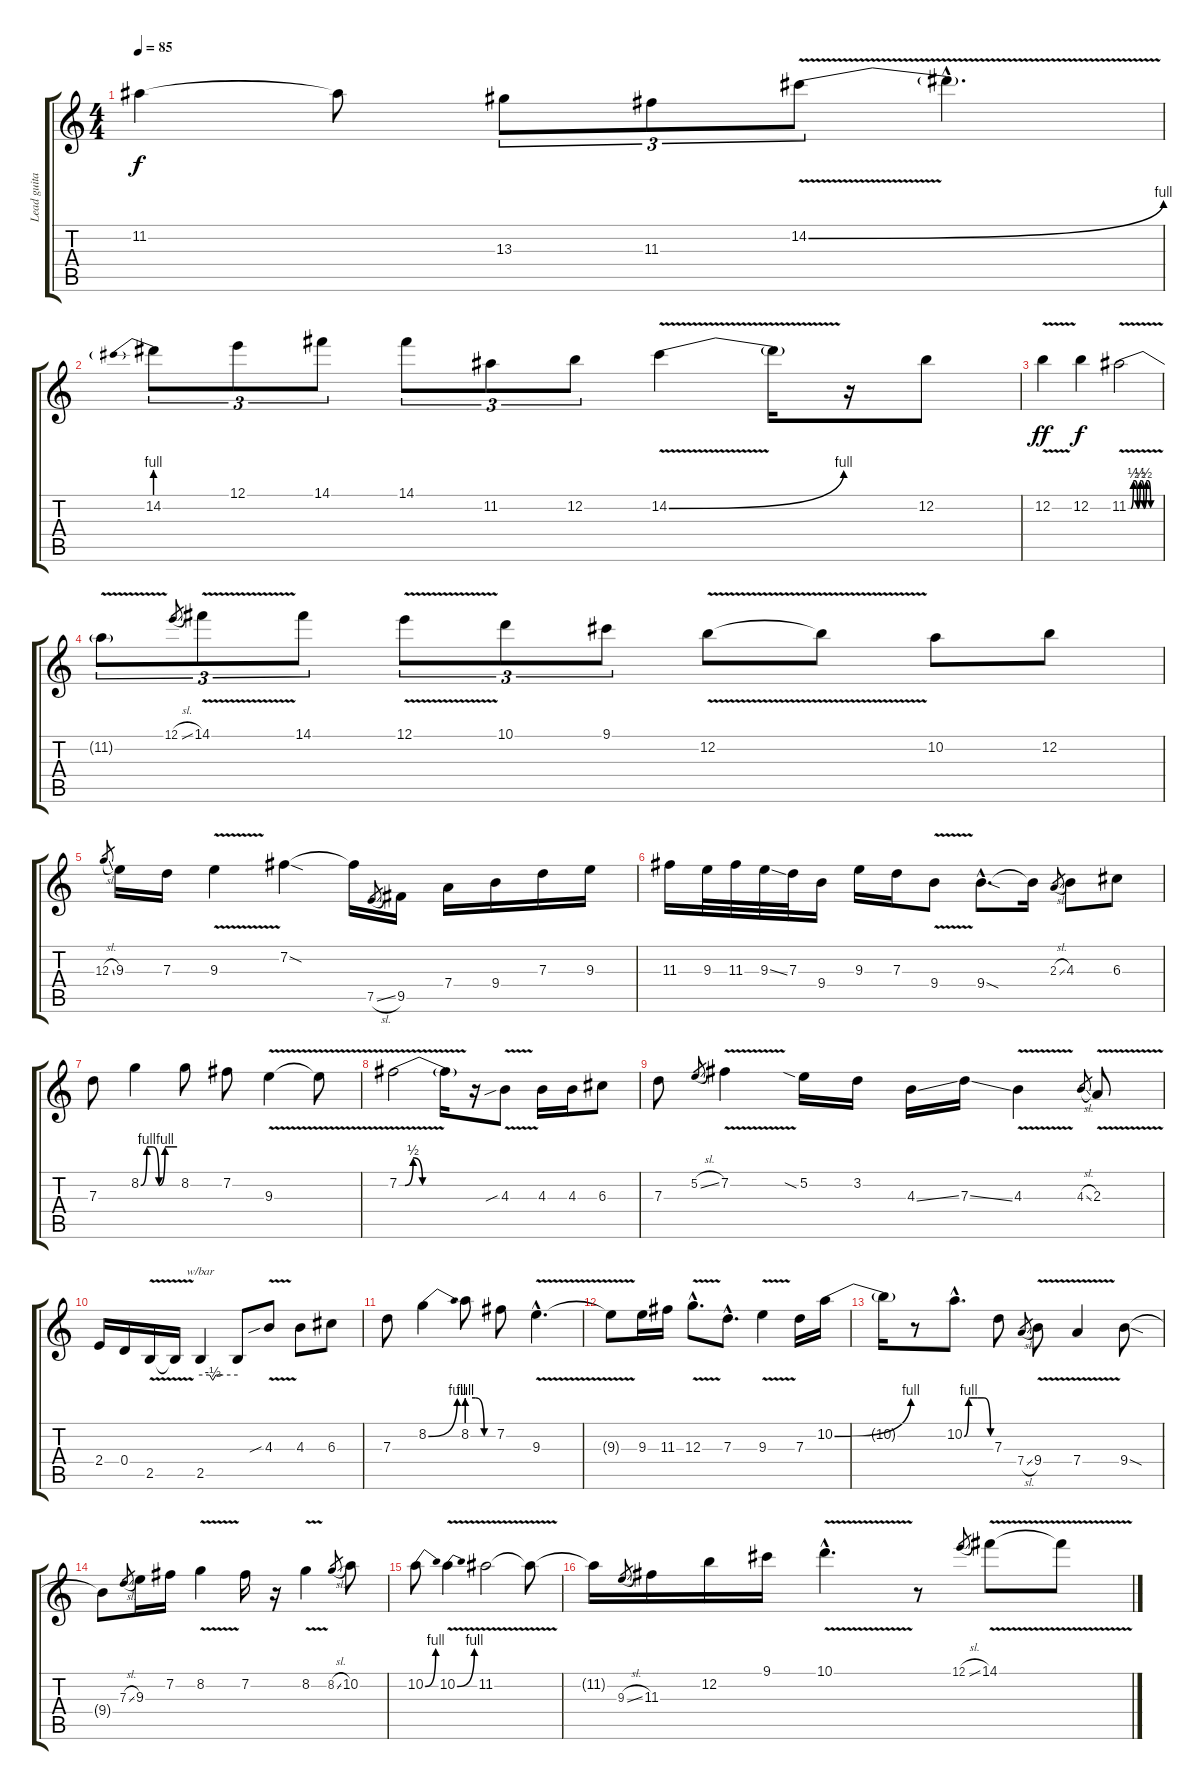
\track ("Lead guitar" "Lead guita") {instrument overdrivenguitar}
\staff {score tabs}
\tuning (E4 B3 G3 D3 A2 E2) {hide}
\ts (4 4)
\tempo 85
\clef g2
\ks c
11.2{t}.4{dy f} 11.2{t}.8 13.3.8{tu (3 2)} 11.3.8{tu (3 2)} 14.2{be (bend 0 0 60 4) v}.8{tu (3 2)} 14.2{hac t}.4{d} |
14.2{be (prebend 0 4 60 4)}.8{tu (3 2)} 12.1.8{tu (3 2)} 14.1.8{tu (3 2)} 14.1.8{tu (3 2)} 11.2.8{tu (3 2)} 12.2.8{tu (3 2)} 14.2{be (bend 0 0 60 4) v}.4 14.2{t}.16 r.16 12.2.8 |
12.2{v}.4{dy ff} 12.2.4{dy f} 11.2{be (custom 0 0 5 0 10 2 13 2 18 0 23 2 26 2 30 0 35 2 38 2 43 0 50 0 55 0 60 0) v}.2 |
11.2{t}.8{tu (3 2)} 12.1{sl}.8{gr} 14.1{v}.8{tu (3 2)} 14.1.8{tu (3 2)} 12.1{v}.8{tu (3 2)} 10.1.8{tu (3 2)} 9.1.8{tu (3 2)} 12.2{v}.8 12.2{t}.8 10.2.8 12.2.8 |
12.3{sl}.8{gr} 9.3.16 7.3.16 9.3{v}.4 7.2{sod}.4 7.2{t}.16 7.5{sl}.8{gr} 9.5.16 7.4.16 9.4.16 7.3.16 9.3.16 |
11.3.16 9.3.32 11.3.32 9.3{ss}.32 7.3.32 9.4.16 9.3.16 7.3.16 9.4{v}.8 9.4{sod hac}.8{d} 9.4{t}.16 2.3{sl}.8{gr} 4.3.8 6.3.8 |
7.3.8 8.2{be (custom 0 0 10 4 20 4 30 0 40 4 50 4 60 4)}.4 8.2.8 7.2.8 9.3{v}.4 9.3{t}.8 |
7.2{be (custom 0 0 5 0 12 2 20 0 25 0 30 0 45 0 60 0) v}.2 7.2{t}.16 r.16 4.3{v sib}.8 4.3.16 4.3.16 6.3.8 |
7.3.8 5.2{sl}.8{gr} 7.2{v}.4 5.2{sia}.16 3.2.16 4.3{ss}.16 7.3{ss}.16 4.3{v}.4 4.3{sl}.8{gr} 2.3{v}.8 |
2.4.16 0.4.16 2.5{v}.16 2.5{t}.16 2.5.4{tbe (custom default 0 0 15 0 20 -2 25 0 35 0 60 0)} 2.5{t}.8 4.3{v sib}.8 4.3.8 6.3.8 |
7.3.8 8.2{be (bend 0 0 60 4)}.4 8.2{be (custom 0 4 20 4 40 0 60 0)}.8 7.2.8 9.3{v hac}.4{d} |
9.3{t}.8 9.3.16 11.3.16 12.3{v hac}.8{d} 7.3{hac}.8{d} 9.3{v}.4 7.3.16 10.2{be (bend 0 0 60 4)}.16 |
10.2{t}.16 r.8 10.2{be (custom 0 0 10 4 15 4 30 4 45 4 60 0) hac}.8{d} 7.3.8 7.4{sl}.8{gr} 9.4{v}.8 7.4{v}.4 9.4{sod}.8 |
9.4{t}.8 7.3{sl}.8{gr} 9.3.16 7.2.16 8.2{v}.4 7.2.16 r.16 8.2{v}.4 8.2{sl}.8{gr} 10.2.8 |
10.2{be (bend 0 0 60 4)}.8 10.2{be (bend 0 0 60 4) v}.4 11.2{v}.2 11.2{t}.8 |
11.2{t}.16 9.3{sl}.8{gr} 11.3.16 12.2.16 9.1.16 10.1{v hac}.4{d} r.8 12.1{sl}.8{gr} 14.1{v}.8 14.1{t}.8
